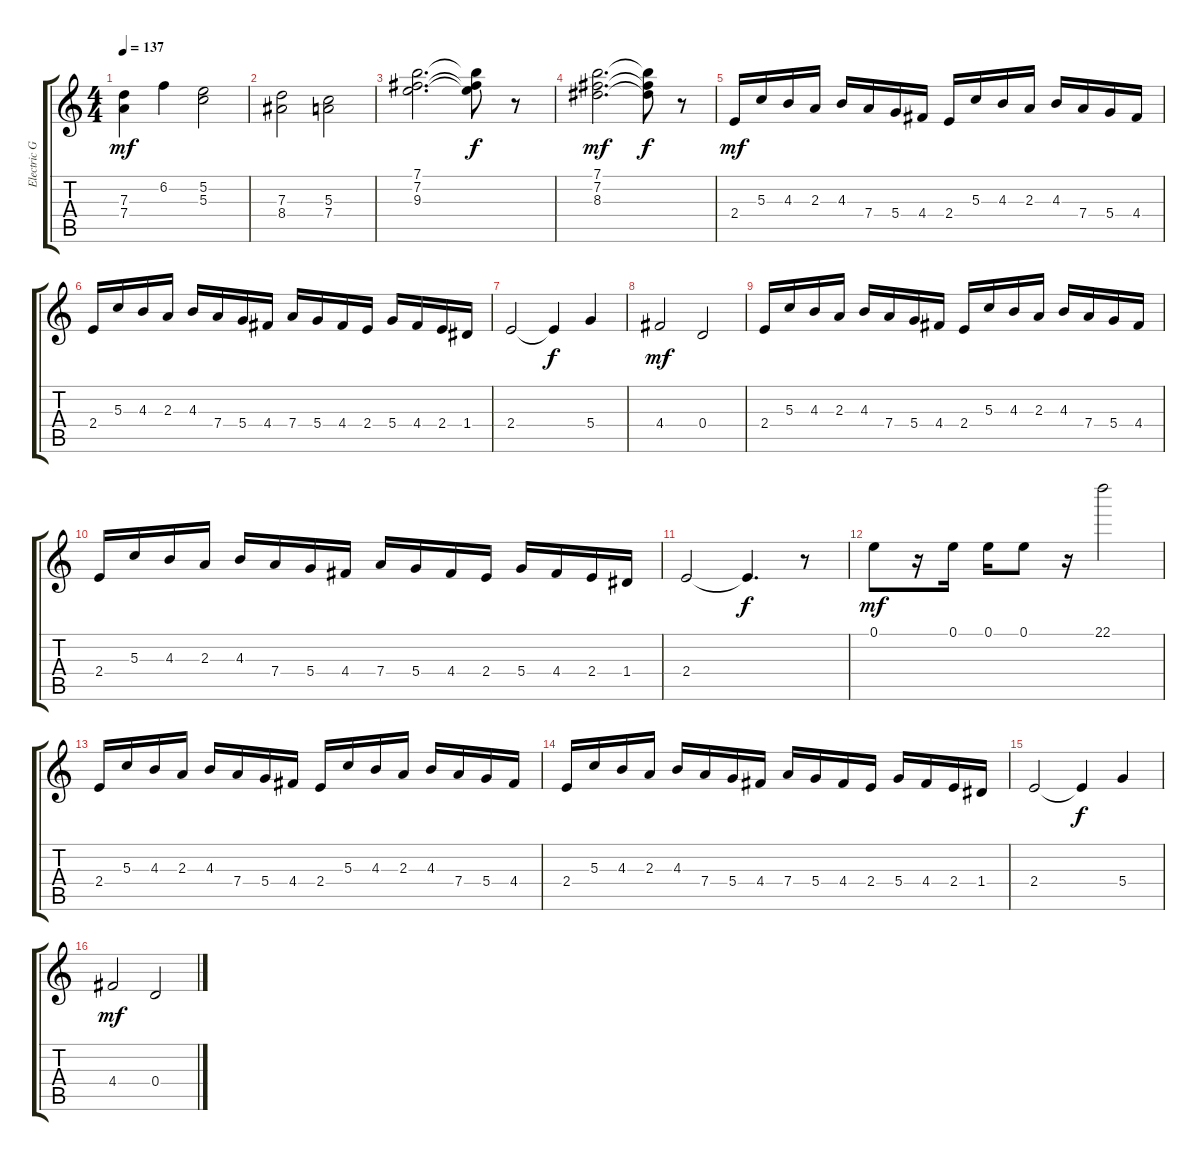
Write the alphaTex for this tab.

\track ("Electric Guitar 2" "Electric G") {instrument distortionguitar}
\staff {score tabs}
\tuning (E4 B3 G3 D3 A2 E2) {hide}
\ts (4 4)
\tempo 137
\clef g2
\ks c
(7.3 7.4).4{dy mf} 6.2.4 (5.2 5.3).2 |
(7.3 8.4).2 (5.3 7.4).2 |
(7.1 7.2 9.3).2{d} (7.1{t} 7.2{t} 9.3{t}).8{dy f} r.8 |
(7.1 7.2 8.3).2{d dy mf} (7.1{t} 7.2{t} 8.3{t}).8{dy f} r.8 |
2.4.16{dy mf} 5.3.16 4.3.16 2.3.16 4.3.16 7.4.16 5.4.16 4.4.16 2.4.16 5.3.16 4.3.16 2.3.16 4.3.16 7.4.16 5.4.16 4.4.16 |
2.4.16 5.3.16 4.3.16 2.3.16 4.3.16 7.4.16 5.4.16 4.4.16 7.4.16 5.4.16 4.4.16 2.4.16 5.4.16 4.4.16 2.4.16 1.4.16 |
2.4.2 2.4{t}.4{dy f} 5.4.4 |
4.4.2{dy mf} 0.4.2 |
2.4.16 5.3.16 4.3.16 2.3.16 4.3.16 7.4.16 5.4.16 4.4.16 2.4.16 5.3.16 4.3.16 2.3.16 4.3.16 7.4.16 5.4.16 4.4.16 |
2.4.16 5.3.16 4.3.16 2.3.16 4.3.16 7.4.16 5.4.16 4.4.16 7.4.16 5.4.16 4.4.16 2.4.16 5.4.16 4.4.16 2.4.16 1.4.16 |
2.4.2 2.4{t}.4{d dy f} r.8 |
0.1.8{dy mf} r.16 0.1.16 0.1.16 0.1.8 r.16 22.1.2 |
2.4.16 5.3.16 4.3.16 2.3.16 4.3.16 7.4.16 5.4.16 4.4.16 2.4.16 5.3.16 4.3.16 2.3.16 4.3.16 7.4.16 5.4.16 4.4.16 |
2.4.16 5.3.16 4.3.16 2.3.16 4.3.16 7.4.16 5.4.16 4.4.16 7.4.16 5.4.16 4.4.16 2.4.16 5.4.16 4.4.16 2.4.16 1.4.16 |
2.4.2 2.4{t}.4{dy f} 5.4.4 |
4.4.2{dy mf} 0.4.2
